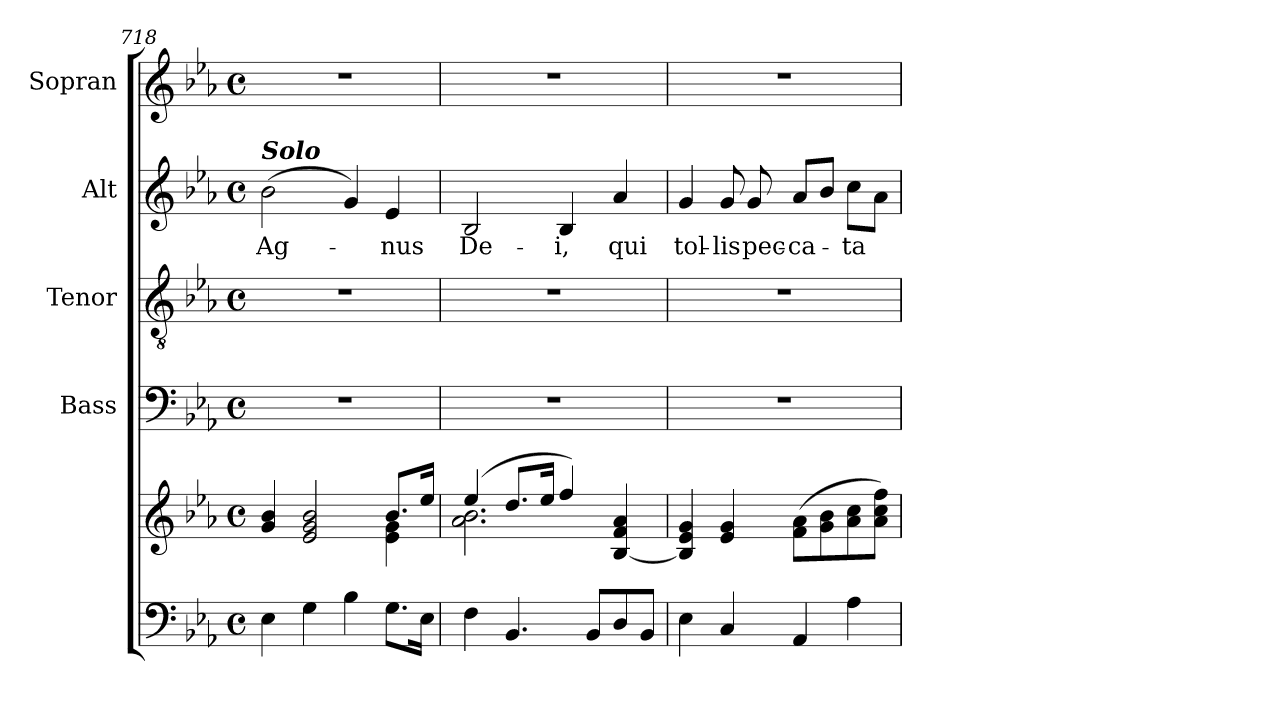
**kern	**kern	**kern	**kern	**kern	**text	**kern
*part5	*part5	*part4	*part3	*part2	*part2	*part1
*staff6	*staff5	*staff4	*staff3	*staff2	*staff2	*staff1
*	*	*I"Bass	*I"Tenor	*I"Alt	*	*I"Sopran
*	*	*I'B.	*I'T.	*I'A.	*	*I'S.
*clefF4	*clefG2	*clefF4	*clefGv2	*clefG2	*	*clefG2
*k[b-e-a-]	*k[b-e-a-]	*k[b-e-a-]	*k[b-e-a-]	*k[b-e-a-]	*	*k[b-e-a-]
*E-:	*E-:	*E-:	*E-:	*E-:	*	*E-:
*M4/4	*M4/4	*M4/4	*M4/4	*M4/4	*	*M4/4
*met(c)	*met(c)	*met(c)	*met(c)	*met(c)	*	*met(c)
=718	=718	=718	=718	=718	=718	=718
*	*^	*	*	*	*	*
!	!	!	!	!	!LO:TX:a:Bi:t=Solo	!	!
!	!	!	!	!	!	!LO:LY:b	!
4E-\	4g/ 4b-/	2.ryy	1r	1r	(>2b-\	Ag-	1r
4G\	2e-/ 2g/ 2b-/	.	.	.	.	.	.
4B-\	.	.	.	.	4g/)	.	.
!	!	!	!	!	!	!LO:LY:b	!
8.G\L	8.b-/L	4e-\ 4g\	.	.	4e-/	-nus	.
16E-\Jk	16ee-/Jk	.	.	.	.	.	.
=719	=719	=719	=719	=719	=719	=719	=719
!	!	!	!	!	!	!LO:LY:b	!
4F\	(4ee-/	2.a-\ 2.b-\	1r	1r	2B-/	De-	1r
4.BB-/	8.dd/L	.	.	.	.	.	.
.	16ee-/Jk	.	.	.	.	.	.
!	!	!	!	!	!	!LO:LY:b	!
.	4ff/)	.	.	.	4B-/	-i,	.
8BB-/L	.	.	.	.	.	.	.
!	!	!	!	!	!	!LO:LY:b	!
8D/	[<4B-/ 4f/ 4a-/	4ryy	.	.	4a-/	qui	.
8BB-/J	.	.	.	.	.	.	.
*	*v	*v	*	*	*	*	*
!!LO:PB:g=z
=720	=720	=720	=720	=720	=720	=720
!	!	!	!	!	!LO:LY:b	!
4E-\	4B-/] 4e-/ 4g/	1r	1r	4g/	tol-	1r
!	!	!	!	!	!LO:LY:b	!
4C/	4e-/ 4g/	.	.	8g/	-lis	.
!	!	!	!	!	!LO:LY:b	!
.	.	.	.	8g/	pec-	.
!	!	!	!	!	!LO:LY:b	!
4AA-/	(>8f\ 8a-\L	.	.	8a-/L	-ca-	.
.	8g\ 8b-\	.	.	8b-/J	.	.
!	!	!	!	!	!LO:LY:b	!
4A-\	8a-\ 8cc\	.	.	8cc\L	-ta	.
.	8a-\ 8cc\ 8ff\J)	.	.	8a-\J	.	.
=	=	=	=	=	=	=
*-	*-	*-	*-	*-	*-	*-
